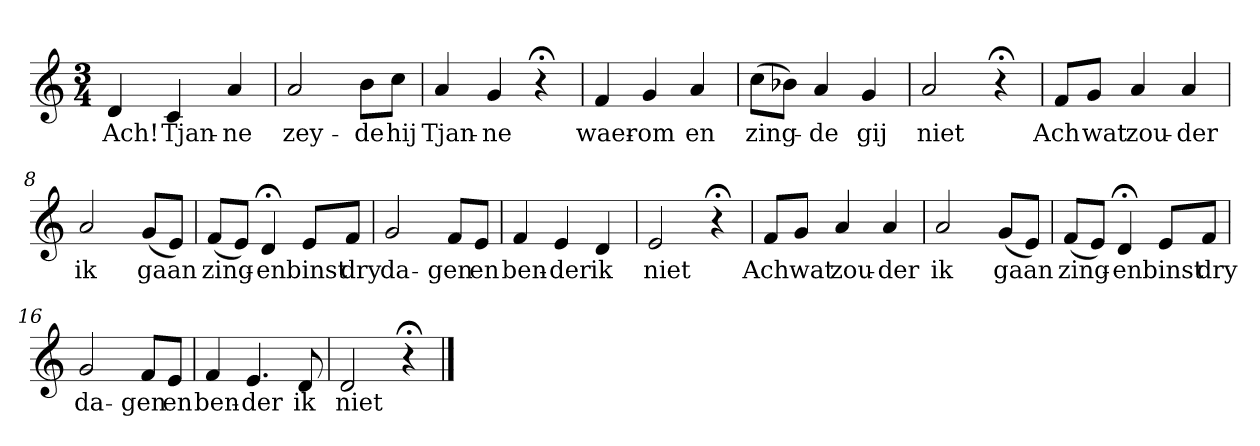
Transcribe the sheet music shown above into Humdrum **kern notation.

**kern	**text
*part1	*part1
*staff1	*staff1
*k[]	*
*D:dor	*
*M3/4	*
*MM120	*
=1	=1
4d	Ach!
4c	Tjan-
4a	-ne
=2	=2
2a	zey-
8bL	-de
8ccJ	hij
=3	=3
4a	Tjan-
4g	-ne
4r;<	.
=4	=4
4f	waer-
4g	-om
4a	en
=5	=5
(8ccL	zing-
8b-XJ)	.
4a	-de
4g	gij
=6	=6
2a	niet
4r;<	.
=7	=7
8fL	Ach
8gJ	wat
4a	zou-
4a	-der
=8	=8
2a	ik
(8gL	gaan
8eJ)	.
=9	=9
(8fL	zing-
8eJ)	.
4d;<	-en
8eL	binst
8fJ	dry
=10	=10
2g	da-
8fL	-gen
8eJ	en
=11	=11
4f	ben-
4e	-der
4d	ik
=12	=12
2e	niet
4r;<	.
=13	=13
8fL	Ach
8gJ	wat
4a	zou-
4a	-der
=14	=14
2a	ik
(8gL	gaan
8eJ)	.
=15	=15
(8fL	zing-
8eJ)	.
4d;<	-en
8eL	binst
8fJ	dry
=16	=16
2g	da-
8fL	-gen
8eJ	en
=17	=17
4f	ben-
4.e	-der
8d	ik
=18	=18
2d	niet
4r;<	.
==	==
*-	*-
